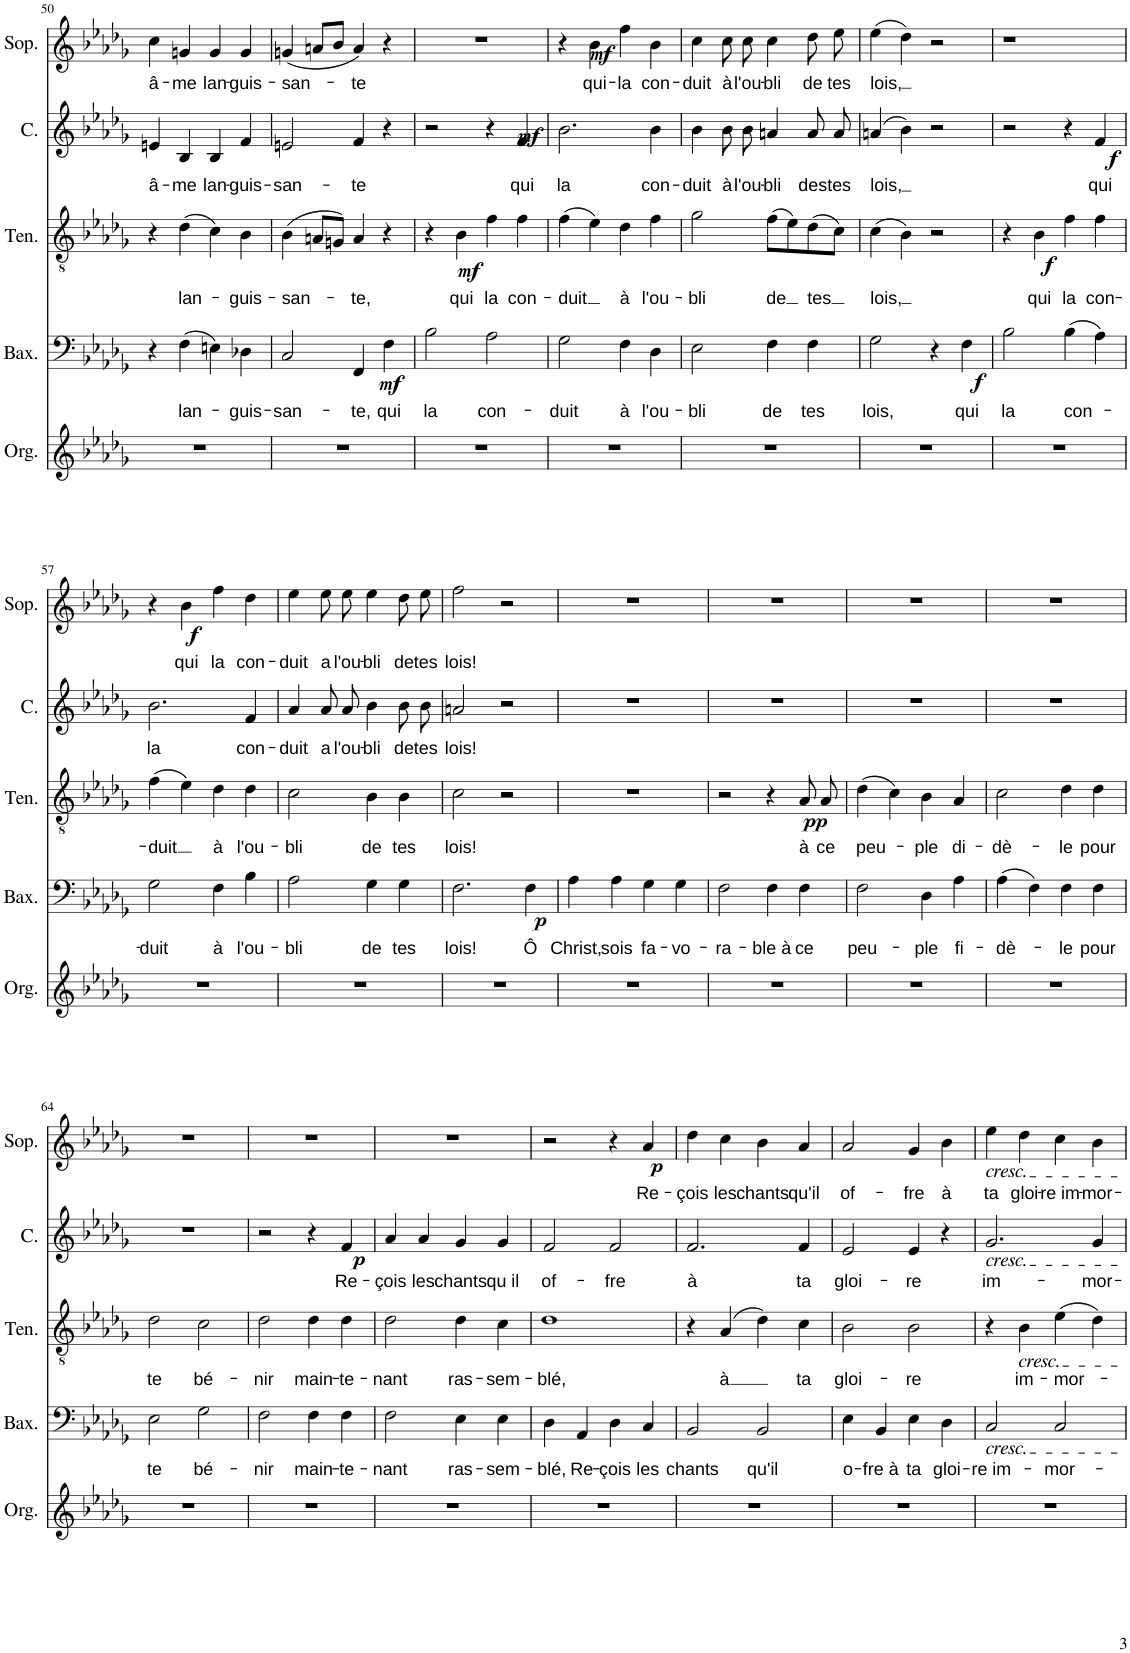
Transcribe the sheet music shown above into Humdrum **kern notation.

**kern	**kern	**text	**dynam	**kern	**text	**dynam	**kern	**text	**dynam	**kern	**text	**dynam
*part5	*part4	*part4	*part4	*part3	*part3	*part3	*part2	*part2	*part2	*part1	*part1	*part1
*staff5	*staff4	*staff4	*staff4	*staff3	*staff3	*staff3	*staff2	*staff2	*staff2	*staff1	*staff1	*staff1
*I"Órgão	*I"Baixo	*	*	*I"Tenor	*	*	*I"Contralto	*	*	*I"Soprano	*	*
*	*I'Bax.	*	*	*I'Ten.	*	*	*I'C.	*	*	*I'Sop.	*	*
!!LO:PB:g=z
*clefG2	*clefF4	*	*	*clefGv2	*	*	*clefG2	*	*	*clefG2	*	*
*k[b-e-a-d-g-]	*k[b-e-a-d-g-]	*	*	*k[b-e-a-d-g-]	*	*	*k[b-e-a-d-g-]	*	*	*k[b-e-a-d-g-]	*	*
*M4/4	*M4/4	*	*	*M4/4	*	*	*M4/4	*	*	*M4/4	*	*
*met(c)	*met(c)	*	*	*met(c)	*	*	*met(c)	*	*	*met(c)	*	*
=50	=50	=50	=50	=50	=50	=50	=50	=50	=50	=50	=50	=50
!	!	!	!	!	!	!	!	!LO:LY:b	!	!	!LO:LY:b	!
1r	4r	.	.	4r	.	.	4en/	â-	.	4cc\	â-	.
!	!	!LO:LY:b	!	!	!LO:LY:b	!	!	!LO:LY:b	!	!	!LO:LY:b	!
.	(4F\	lan-	.	(4d-\	lan-	.	4B-/	-me	.	4gn/	-me	.
!	!	!	!	!	!	!	!	!LO:LY:b	!	!	!LO:LY:b	!
.	4En\)	.	.	4c\)	.	.	4B-/	lan-	.	4g/	lan-	.
!	!	!LO:LY:b	!	!	!LO:LY:b	!	!	!LO:LY:b	!	!	!LO:LY:b	!
.	4D-X\	-guis-	.	4B-\	-guis-	.	4f/	-guis-	.	4g/	-guis-	.
=51	=51	=51	=51	=51	=51	=51	=51	=51	=51	=51	=51	=51
!	!	!LO:LY:b	!	!	!LO:LY:b	!	!	!LO:LY:b	!	!	!LO:LY:b	!
1r	2C/	-san-	.	(4B-\	-san-	.	2en/	-san-	.	(4gn/	-san-	.
.	.	.	.	8An/L	.	.	.	.	.	8an/L	.	.
.	.	.	.	8Gn/J)	.	.	.	.	.	8b-/J	.	.
!	!	!LO:LY:b	!	!	!LO:LY:b	!	!	!LO:LY:b	!	!	!LO:LY:b	!
.	4FF/	-te,	.	4A/	-te,	.	4f/	-te	.	4a/)	-te	.
!	!	!LO:LY:b	!LO:DY:b	!	!	!	!	!	!	!	!	!
.	4F\	qui	mf	4r	.	.	4r	.	.	4r	.	.
=52	=52	=52	=52	=52	=52	=52	=52	=52	=52	=52	=52	=52
!	!	!LO:LY:b	!	!	!	!	!	!	!	!	!	!
1r	2B-\	la	.	4r	.	.	2r	.	.	1r	.	.
!	!	!	!	!	!LO:LY:b	!LO:DY:b	!	!	!	!	!	!
.	.	.	.	4B-\	qui	mf	.	.	.	.	.	.
!	!	!LO:LY:b	!	!	!LO:LY:b	!	!	!	!	!	!	!
.	2A-\	con-	.	4f\	la	.	4r	.	.	.	.	.
!	!	!	!	!	!LO:LY:b	!	!	!LO:LY:b	!LO:DY:b	!	!	!
.	.	.	.	4f\	con-	.	4f/	qui	mf	.	.	.
=53	=53	=53	=53	=53	=53	=53	=53	=53	=53	=53	=53	=53
!	!	!LO:LY:b	!	!	!LO:LY:b	!	!	!LO:LY:b	!	!	!	!
1r	2G-\	-duit	.	(4f\	-duit	.	2.b-\	la	.	4r	.	.
!	!	!	!	!	!	!	!	!	!	!	!LO:LY:b	!LO:DY:b
.	.	.	.	4e-\)	.	.	.	.	.	4b-\	qui-	mf
!	!	!LO:LY:b	!	!	!LO:LY:b	!	!	!	!	!	!LO:LY:b	!
.	4F\	à	.	4d-\	à	.	.	.	.	4ff\	-la	.
!	!	!LO:LY:b	!	!	!LO:LY:b	!	!	!LO:LY:b	!	!	!LO:LY:b	!
.	4D-\	l'ou-	.	4f\	l'ou-	.	4b-\	con-	.	4b-\	con-	.
=54	=54	=54	=54	=54	=54	=54	=54	=54	=54	=54	=54	=54
!	!	!LO:LY:b	!	!	!LO:LY:b	!	!	!LO:LY:b	!	!	!LO:LY:b	!
1r	2E-\	-bli	.	2g-\	-bli	.	4b-\	-duit	.	4cc\	-duit	.
!	!	!	!	!	!	!	!	!LO:LY:b	!	!	!LO:LY:b	!
.	.	.	.	.	.	.	8b-\L	à	.	8cc\	à	.
!	!	!	!	!	!	!	!	!LO:LY:b	!	!	!LO:LY:b	!
.	.	.	.	.	.	.	8b-\J	l'ou-	.	8cc\	l'ou-	.
!	!	!LO:LY:b	!	!	!LO:LY:b	!	!	!LO:LY:b	!	!	!LO:LY:b	!
.	4F\	de	.	(8f\L	de	.	4an/	-bli	.	4cc\	-bli	.
.	.	.	.	8e-\)	.	.	.	.	.	.	.	.
!	!	!LO:LY:b	!	!	!LO:LY:b	!	!	!LO:LY:b	!	!	!LO:LY:b	!
.	4F\	tes	.	(8d-\	tes	.	8a/L	des	.	8dd-\	de	.
!	!	!	!	!	!	!	!	!LO:LY:b	!	!	!LO:LY:b	!
.	.	.	.	8c\J)	.	.	8a/J	tes	.	8ee-\	tes	.
=55	=55	=55	=55	=55	=55	=55	=55	=55	=55	=55	=55	=55
!	!	!LO:LY:b	!	!	!LO:LY:b	!	!	!LO:LY:b	!	!	!LO:LY:b	!
1r	2G-\	lois,	.	(4c\	lois,	.	(4an/	lois,	.	(4ee-\	lois,	.
.	.	.	.	4B-\)	.	.	4b-\)	.	.	4dd-\)	.	.
.	4r	.	.	2r	.	.	2r	.	.	2r	.	.
!	!	!LO:LY:b	!LO:DY:b	!	!	!	!	!	!	!	!	!
.	4F\	qui	f	.	.	.	.	.	.	.	.	.
=56	=56	=56	=56	=56	=56	=56	=56	=56	=56	=56	=56	=56
!	!	!LO:LY:b	!	!	!	!	!	!	!	!	!	!
1r	2B-\	la	.	4r	.	.	2r	.	.	1r	.	.
!	!	!	!	!	!LO:LY:b	!LO:DY:b	!	!	!	!	!	!
.	.	.	.	4B-\	qui	f	.	.	.	.	.	.
!	!	!LO:LY:b	!	!	!LO:LY:b	!	!	!	!	!	!	!
.	(4B-\	con-	.	4f\	la	.	4r	.	.	.	.	.
!	!	!	!	!	!LO:LY:b	!	!	!LO:LY:b	!LO:DY:b	!	!	!
.	4A-\)	.	.	4f\	con-	.	4f/	qui	f	.	.	.
!!LO:LB:g=z
=57	=57	=57	=57	=57	=57	=57	=57	=57	=57	=57	=57	=57
!	!	!LO:LY:b	!	!	!LO:LY:b	!	!	!LO:LY:b	!	!	!	!
1r	2G-\	-duit	.	(4f\	-duit	.	2.b-\	la	.	4r	.	.
!	!	!	!	!	!	!	!	!	!	!	!LO:LY:b	!LO:DY:b
.	.	.	.	4e-\)	.	.	.	.	.	4b-\	qui	f
!	!	!LO:LY:b	!	!	!LO:LY:b	!	!	!	!	!	!LO:LY:b	!
.	4F\	à	.	4d-\	à	.	.	.	.	4ff\	la	.
!	!	!LO:LY:b	!	!	!LO:LY:b	!	!	!LO:LY:b	!	!	!LO:LY:b	!
.	4B-\	l'ou-	.	4d-\	l'ou-	.	4f/	con-	.	4dd-\	con-	.
=58	=58	=58	=58	=58	=58	=58	=58	=58	=58	=58	=58	=58
!	!	!LO:LY:b	!	!	!LO:LY:b	!	!	!LO:LY:b	!	!	!LO:LY:b	!
1r	2A-\	-bli	.	2c\	-bli	.	4a-/	-duit	.	4ee-\	-duit	.
!	!	!	!	!	!	!	!	!LO:LY:b	!	!	!LO:LY:b	!
.	.	.	.	.	.	.	8a-/L	a	.	8ee-\	a	.
!	!	!	!	!	!	!	!	!LO:LY:b	!	!	!LO:LY:b	!
.	.	.	.	.	.	.	8a-/J	l'ou-	.	8ee-\	l'ou-	.
!	!	!LO:LY:b	!	!	!LO:LY:b	!	!	!LO:LY:b	!	!	!LO:LY:b	!
.	4G-\	de	.	4B-\	de	.	4b-\	-bli	.	4ee-\	-bli	.
!	!	!LO:LY:b	!	!	!LO:LY:b	!	!	!LO:LY:b	!	!	!LO:LY:b	!
.	4G-\	tes	.	4B-\	tes	.	8b-\L	de	.	8dd-\	de	.
!	!	!	!	!	!	!	!	!LO:LY:b	!	!	!LO:LY:b	!
.	.	.	.	.	.	.	8b-\J	tes	.	8ee-\	tes	.
=59	=59	=59	=59	=59	=59	=59	=59	=59	=59	=59	=59	=59
!	!	!LO:LY:b	!	!	!LO:LY:b	!	!	!LO:LY:b	!	!	!LO:LY:b	!
1r	2.F\	lois!	.	2c\	lois!	.	2an/	lois!	.	2ff\	lois!	.
.	.	.	.	2r	.	.	2r	.	.	2r	.	.
!	!	!LO:LY:b	!LO:DY:b	!	!	!	!	!	!	!	!	!
.	4F\	Ô	p	.	.	.	.	.	.	.	.	.
=60	=60	=60	=60	=60	=60	=60	=60	=60	=60	=60	=60	=60
!	!	!LO:LY:b	!	!	!	!	!	!	!	!	!	!
1r	4A-\	Christ,	.	1r	.	.	1r	.	.	1r	.	.
!	!	!LO:LY:b	!	!	!	!	!	!	!	!	!	!
.	4A-\	sois	.	.	.	.	.	.	.	.	.	.
!	!	!LO:LY:b	!	!	!	!	!	!	!	!	!	!
.	4G-\	fa-	.	.	.	.	.	.	.	.	.	.
!	!	!LO:LY:b	!	!	!	!	!	!	!	!	!	!
.	4G-\	-vo-	.	.	.	.	.	.	.	.	.	.
=61	=61	=61	=61	=61	=61	=61	=61	=61	=61	=61	=61	=61
!	!	!LO:LY:b	!	!	!	!	!	!	!	!	!	!
1r	2F\	-ra-	.	2r	.	.	1r	.	.	1r	.	.
!	!	!LO:LY:b	!	!	!	!	!	!	!	!	!	!
.	4F\	-ble à	.	4r	.	.	.	.	.	.	.	.
!	!	!LO:LY:b	!	!	!LO:LY:b	!LO:DY:b	!	!	!	!	!	!
.	4F\	ce	.	8A-/	à	pp	.	.	.	.	.	.
!	!	!	!	!	!LO:LY:b	!	!	!	!	!	!	!
.	.	.	.	8A-/	ce	.	.	.	.	.	.	.
=62	=62	=62	=62	=62	=62	=62	=62	=62	=62	=62	=62	=62
!	!	!LO:LY:b	!	!	!LO:LY:b	!	!	!	!	!	!	!
1r	2F\	peu-	.	(4d-\	peu-	.	1r	.	.	1r	.	.
.	.	.	.	4c\)	.	.	.	.	.	.	.	.
!	!	!LO:LY:b	!	!	!LO:LY:b	!	!	!	!	!	!	!
.	4D-\	-ple	.	4B-\	-ple	.	.	.	.	.	.	.
!	!	!LO:LY:b	!	!	!LO:LY:b	!	!	!	!	!	!	!
.	4A-\	fi-	.	4A-/	di-	.	.	.	.	.	.	.
=63	=63	=63	=63	=63	=63	=63	=63	=63	=63	=63	=63	=63
!	!	!LO:LY:b	!	!	!LO:LY:b	!	!	!	!	!	!	!
1r	(4A-\	-dè-	.	2c\	-dè-	.	1r	.	.	1r	.	.
.	4F\)	.	.	.	.	.	.	.	.	.	.	.
!	!	!LO:LY:b	!	!	!LO:LY:b	!	!	!	!	!	!	!
.	4F\	-le	.	4d-\	-le	.	.	.	.	.	.	.
!	!	!LO:LY:b	!	!	!LO:LY:b	!	!	!	!	!	!	!
.	4F\	pour	.	4d-\	pour	.	.	.	.	.	.	.
!!LO:LB:g=z
=64	=64	=64	=64	=64	=64	=64	=64	=64	=64	=64	=64	=64
!	!	!LO:LY:b	!	!	!LO:LY:b	!	!	!	!	!	!	!
1r	2E-\	te	.	2d-\	te	.	1r	.	.	1r	.	.
!	!	!LO:LY:b	!	!	!LO:LY:b	!	!	!	!	!	!	!
.	2G-\	bé-	.	2c\	bé-	.	.	.	.	.	.	.
=65	=65	=65	=65	=65	=65	=65	=65	=65	=65	=65	=65	=65
!	!	!LO:LY:b	!	!	!LO:LY:b	!	!	!	!	!	!	!
1r	2F\	-nir	.	2d-\	-nir	.	2r	.	.	1r	.	.
!	!	!LO:LY:b	!	!	!LO:LY:b	!	!	!	!	!	!	!
.	4F\	main-	.	4d-\	main-	.	4r	.	.	.	.	.
!	!	!LO:LY:b	!	!	!LO:LY:b	!	!	!LO:LY:b	!LO:DY:b	!	!	!
.	4F\	-te-	.	4d-\	-te-	.	4f/	Re-	p	.	.	.
=66	=66	=66	=66	=66	=66	=66	=66	=66	=66	=66	=66	=66
!	!	!LO:LY:b	!	!	!LO:LY:b	!	!	!LO:LY:b	!	!	!	!
1r	2F\	-nant	.	2d-\	-nant	.	4a-/	-çois	.	1r	.	.
!	!	!	!	!	!	!	!	!LO:LY:b	!	!	!	!
.	.	.	.	.	.	.	4a-/	les	.	.	.	.
!	!	!LO:LY:b	!	!	!LO:LY:b	!	!	!LO:LY:b	!	!	!	!
.	4E-\	ras-	.	4d-\	ras-	.	4g-/	chants	.	.	.	.
!	!	!LO:LY:b	!	!	!LO:LY:b	!	!	!LO:LY:b	!	!	!	!
.	4E-\	-sem-	.	4c\	-sem-	.	4g-/	qu il	.	.	.	.
=67	=67	=67	=67	=67	=67	=67	=67	=67	=67	=67	=67	=67
!	!	!LO:LY:b	!	!	!LO:LY:b	!	!	!LO:LY:b	!	!	!	!
1r	4D-\	-blé,	.	1d-	-blé,	.	2f/	of-	.	2r	.	.
!	!	!LO:LY:b	!	!	!	!	!	!	!	!	!	!
.	4AA-/	Re-	.	.	.	.	.	.	.	.	.	.
!	!	!LO:LY:b	!	!	!	!	!	!LO:LY:b	!	!	!	!
.	4D-\	-çois	.	.	.	.	2f/	-fre	.	4r	.	.
!	!	!LO:LY:b	!	!	!	!	!	!	!	!	!LO:LY:b	!LO:DY:b
.	4C/	les	.	.	.	.	.	.	.	4a-/	Re-	p
=68	=68	=68	=68	=68	=68	=68	=68	=68	=68	=68	=68	=68
!	!	!LO:LY:b	!	!	!	!	!	!LO:LY:b	!	!	!LO:LY:b	!
1r	2BB-/	chants	.	4r	.	.	2.f/	à	.	4dd-\	-çois	.
!	!	!	!	!	!LO:LY:b	!	!	!	!	!	!LO:LY:b	!
.	.	.	.	(4A-/	à	.	.	.	.	4cc\	les	.
!	!	!LO:LY:b	!	!	!	!	!	!	!	!	!LO:LY:b	!
.	2BB-/	qu'il	.	4d-\)	.	.	.	.	.	4b-\	chants	.
!	!	!	!	!	!LO:LY:b	!	!	!LO:LY:b	!	!	!LO:LY:b	!
.	.	.	.	4c\	ta	.	4f/	ta	.	4a-/	qu'il	.
=69	=69	=69	=69	=69	=69	=69	=69	=69	=69	=69	=69	=69
!	!	!LO:LY:b	!	!	!LO:LY:b	!	!	!LO:LY:b	!	!	!LO:LY:b	!
1r	4E-\	o-	.	2B-\	gloi-	.	2e-/	gloi-	.	2a-/	of-	.
!	!	!LO:LY:b	!	!	!	!	!	!	!	!	!	!
.	4BB-/	-fre à	.	.	.	.	.	.	.	.	.	.
!	!	!LO:LY:b	!	!	!LO:LY:b	!	!	!LO:LY:b	!	!	!LO:LY:b	!
.	4E-\	ta	.	2B-\	-re	.	4e-/	-re	.	4g-/	-fre	.
!	!	!LO:LY:b	!	!	!	!	!	!	!	!	!LO:LY:b	!
.	4D-\	gloi-	.	.	.	.	4r	.	.	4b-\	à	.
=70	=70	=70	=70	=70	=70	=70	=70	=70	=70	=70	=70	=70
!	!	!	!	!	!	!	!	!	!	!LO:TX:b:i:t=cresc.	!	!
!	!	!	!	!	!	!	!LO:TX:b:i:t=cresc.	!	!	!	!	!
!	!LO:TX:b:i:t=cresc.	!	!	!	!	!	!	!	!	!	!	!
!	!	!LO:LY:b	!	!	!	!	!	!LO:LY:b	!	!	!LO:LY:b	!
1r	2C/	-re im-	.	4r	.	.	2.g-/	im-	.	4ee-\	ta	.
!	!	!	!	!LO:TX:b:i:t=cresc.	!	!	!	!	!	!	!	!
!	!	!	!	!	!LO:LY:b	!	!	!	!	!	!LO:LY:b	!
.	.	.	.	4B-\	im-	.	.	.	.	4dd-\	gloi-	.
!	!	!LO:LY:b	!	!	!LO:LY:b	!	!	!	!	!	!LO:LY:b	!
.	2C/	-mor-	.	(4e-\	-mor-	.	.	.	.	4cc\	-re im-	.
!	!	!	!	!	!	!	!	!LO:LY:b	!	!	!LO:LY:b	!
.	.	.	.	4d-\)	.	.	4g-/	-mor-	.	4b-\	-mor-	.
=	=	=	=	=	=	=	=	=	=	=	=	=
*-	*-	*-	*-	*-	*-	*-	*-	*-	*-	*-	*-	*-
